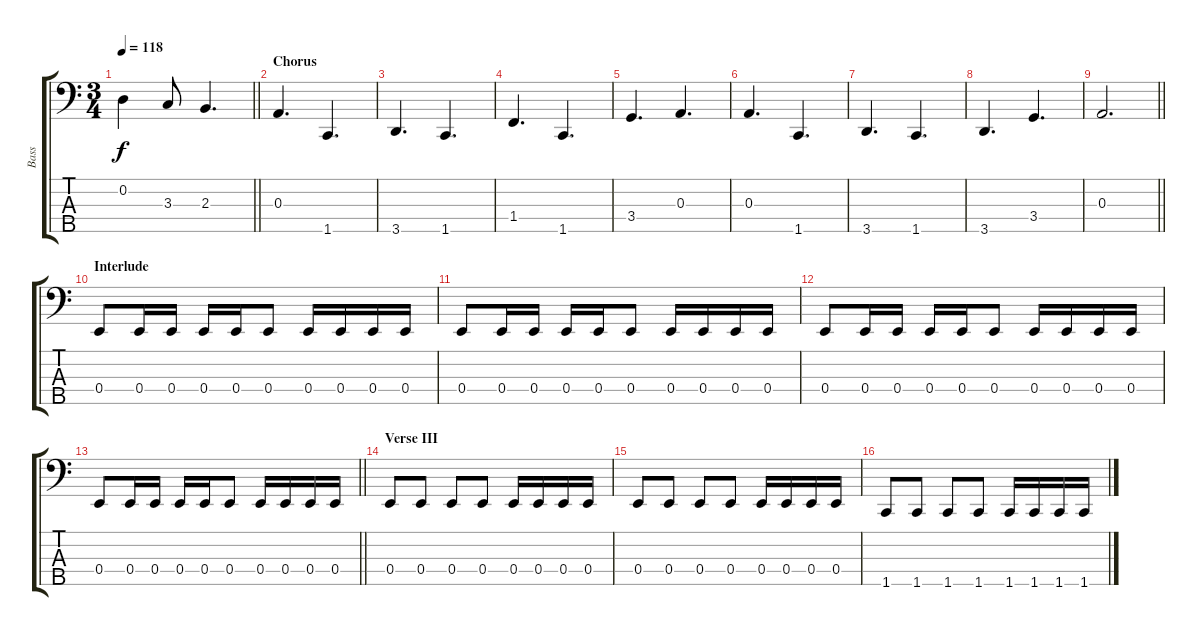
\track ("Bass" "Bass") {instrument electricbassfinger}
\staff {score tabs}
\tuning (G2 D2 A1 E1 B0) {hide}
\ts (3 4)
\tempo 118
\clef f4
\barLineRight lightlight
\ks c
0.2.4{dy f} 3.3.8 2.3.4{d} |
\section ("" "Chorus")
0.3.4{d} 1.5.4{d} |
3.5.4{d} 1.5.4{d} |
1.4.4{d} 1.5.4{d} |
3.4.4{d} 0.3.4{d} |
0.3.4{d} 1.5.4{d} |
3.5.4{d} 1.5.4{d} |
3.5.4{d} 3.4.4{d} |
\barLineRight lightlight
0.3.2{d} |
\section ("" "Interlude")
0.4.8 0.4.16 0.4.16 0.4.16 0.4.16 0.4.8 0.4.16 0.4.16 0.4.16 0.4.16 |
0.4.8 0.4.16 0.4.16 0.4.16 0.4.16 0.4.8 0.4.16 0.4.16 0.4.16 0.4.16 |
0.4.8 0.4.16 0.4.16 0.4.16 0.4.16 0.4.8 0.4.16 0.4.16 0.4.16 0.4.16 |
\barLineRight lightlight
0.4.8 0.4.16 0.4.16 0.4.16 0.4.16 0.4.8 0.4.16 0.4.16 0.4.16 0.4.16 |
\section ("" "Verse III")
0.4.8 0.4.8 0.4.8 0.4.8 0.4.16 0.4.16 0.4.16 0.4.16 |
0.4.8 0.4.8 0.4.8 0.4.8 0.4.16 0.4.16 0.4.16 0.4.16 |
1.5.8 1.5.8 1.5.8 1.5.8 1.5.16 1.5.16 1.5.16 1.5.16
